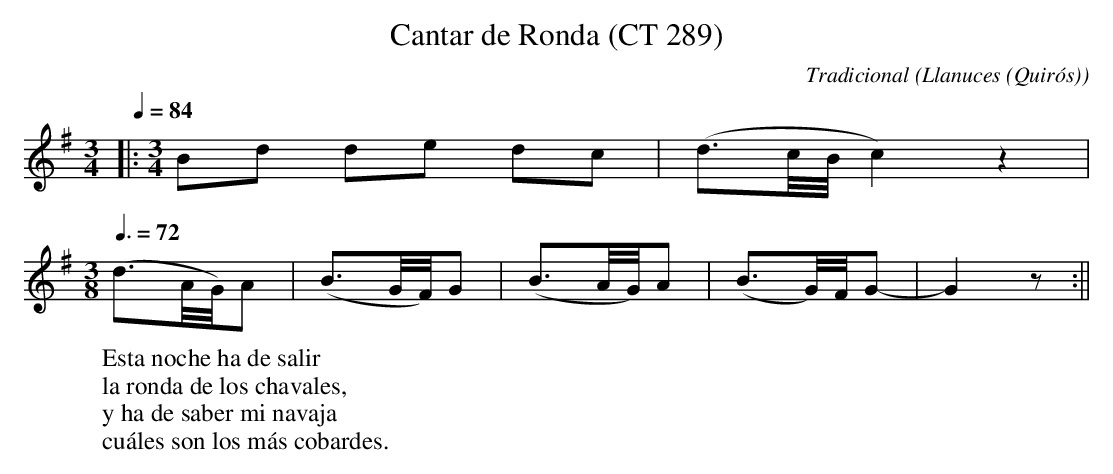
X:1
T:Cantar de Ronda (CT 289)
C:Tradicional
O:Llanuces (Quirós)
M:3/4
L:1/8
Q:1/4=84
W:Esta noche ha de salir
W:la ronda de los chavales,
W:y ha de saber mi navaja
W:cuáles son los más cobardes.
K:G
|: [M:3/4]Bd de dc|(d3/2c/4B/4 c2) z2|
[M:3/8]
[Q:3/8=72]
(d3/2A/4G/4)A|(B3/2G/4F/4)G|(B3/2A/4G/4)A|(B3/2G/4)F/4G-|G2 z :||
